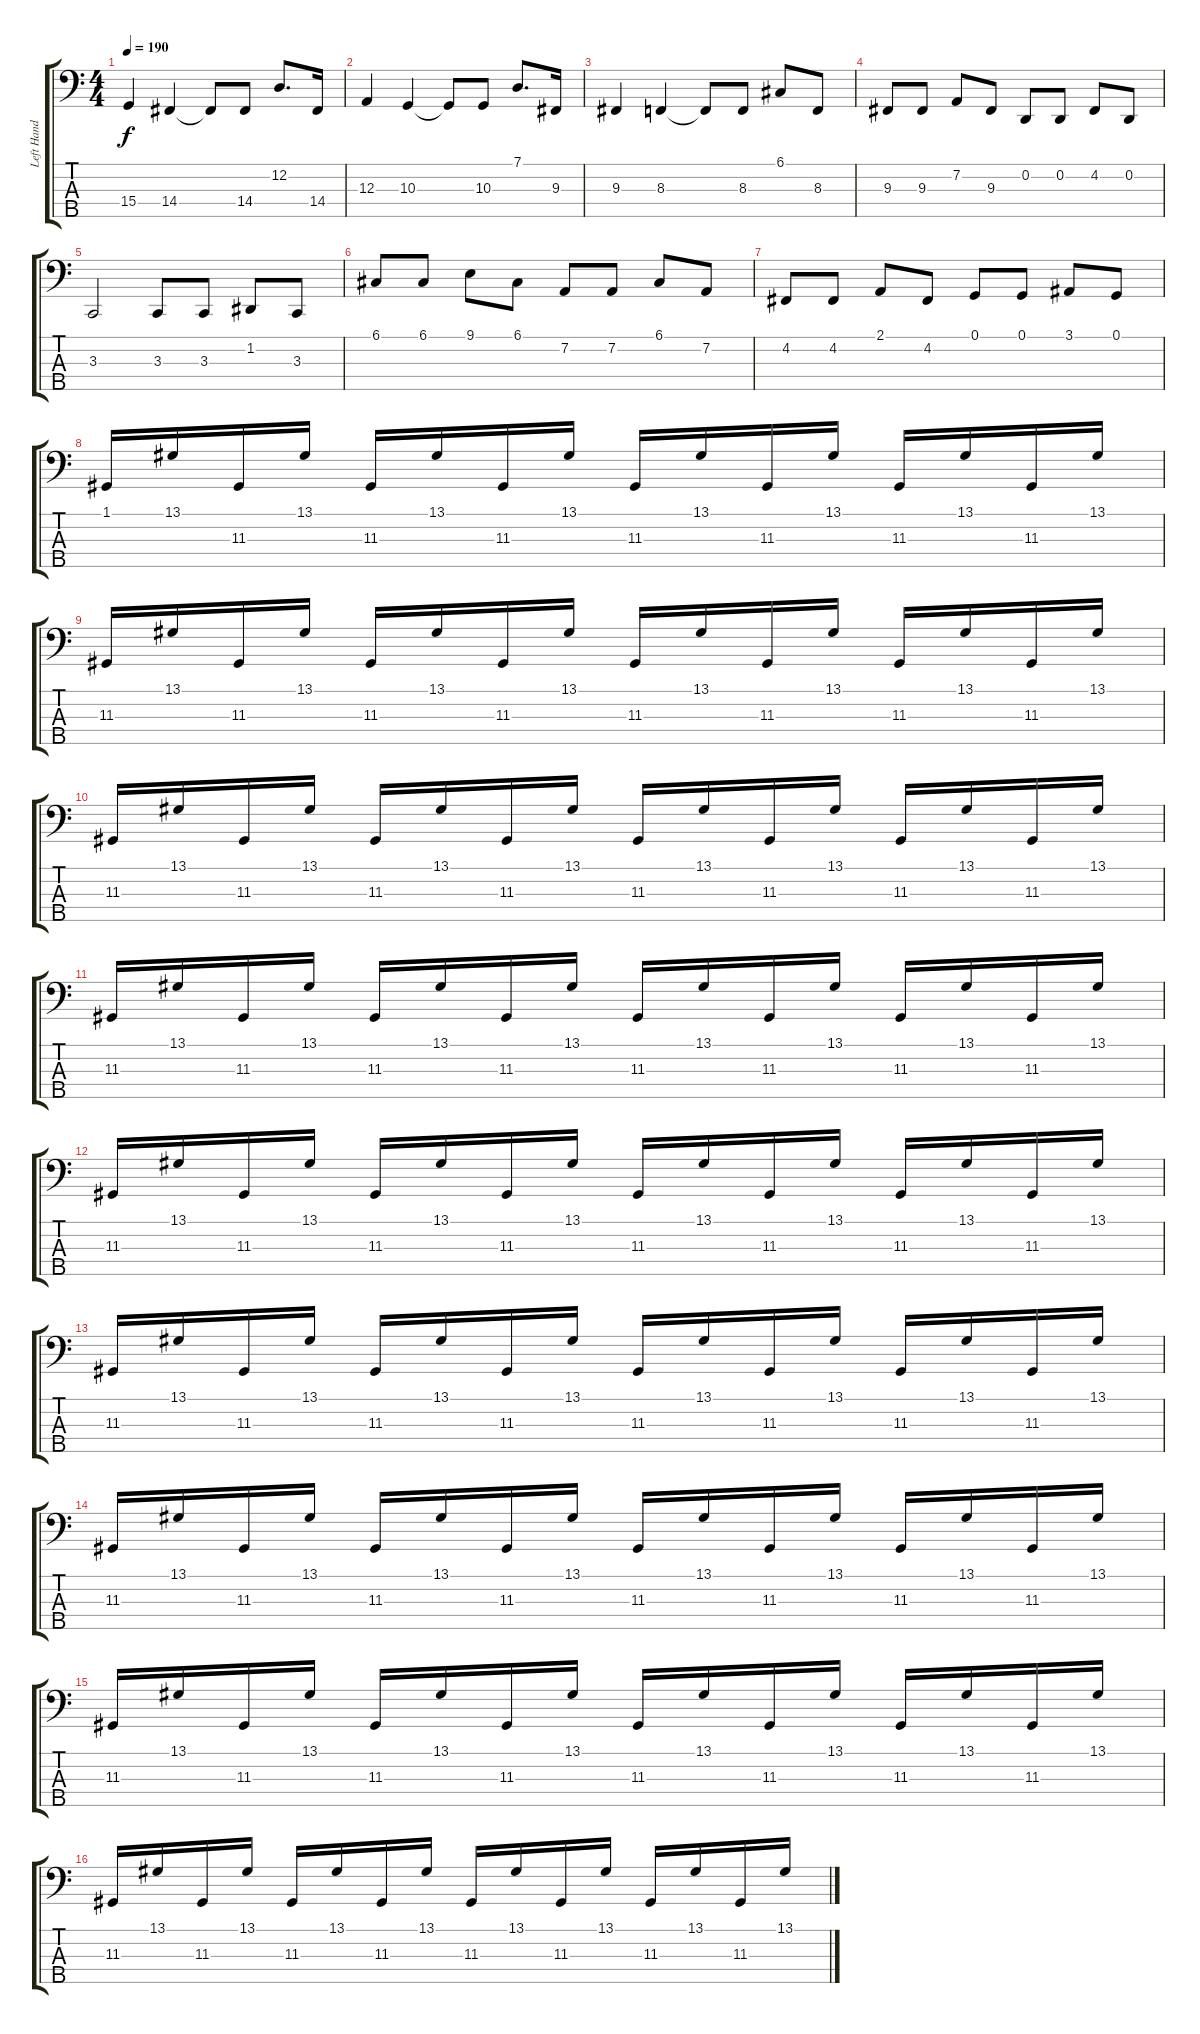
\track ("Left Hand" "Left Hand") {instrument acousticgrandpiano}
\staff {score tabs}
\tuning (G2 D2 A1 E1 B0) {hide}
\ts (4 4)
\tempo 190
\clef f4
\ks c
15.4.4{dy f} 14.4.4 14.4{t}.8 14.4.8 12.2.8{d} 14.4.16 |
12.3.4 10.3.4 10.3{t}.8 10.3.8 7.1.8{d} 9.3.16 |
9.3.4 8.3.4 8.3{t}.8 8.3.8 6.1.8 8.3.8 |
9.3.8 9.3.8 7.2.8 9.3.8 0.2.8 0.2.8 4.2.8 0.2.8 |
3.3.2 3.3.8 3.3.8 1.2.8 3.3.8 |
6.1.8 6.1.8 9.1.8 6.1.8 7.2.8 7.2.8 6.1.8 7.2.8 |
4.2.8 4.2.8 2.1.8 4.2.8 0.1.8 0.1.8 3.1.8 0.1.8 |
1.1.16 13.1.16 11.3.16 13.1.16 11.3.16 13.1.16 11.3.16 13.1.16 11.3.16 13.1.16 11.3.16 13.1.16 11.3.16 13.1.16 11.3.16 13.1.16 |
11.3.16 13.1.16 11.3.16 13.1.16 11.3.16 13.1.16 11.3.16 13.1.16 11.3.16 13.1.16 11.3.16 13.1.16 11.3.16 13.1.16 11.3.16 13.1.16 |
11.3.16 13.1.16 11.3.16 13.1.16 11.3.16 13.1.16 11.3.16 13.1.16 11.3.16 13.1.16 11.3.16 13.1.16 11.3.16 13.1.16 11.3.16 13.1.16 |
11.3.16 13.1.16 11.3.16 13.1.16 11.3.16 13.1.16 11.3.16 13.1.16 11.3.16 13.1.16 11.3.16 13.1.16 11.3.16 13.1.16 11.3.16 13.1.16 |
11.3.16 13.1.16 11.3.16 13.1.16 11.3.16 13.1.16 11.3.16 13.1.16 11.3.16 13.1.16 11.3.16 13.1.16 11.3.16 13.1.16 11.3.16 13.1.16 |
11.3.16 13.1.16 11.3.16 13.1.16 11.3.16 13.1.16 11.3.16 13.1.16 11.3.16 13.1.16 11.3.16 13.1.16 11.3.16 13.1.16 11.3.16 13.1.16 |
11.3.16 13.1.16 11.3.16 13.1.16 11.3.16 13.1.16 11.3.16 13.1.16 11.3.16 13.1.16 11.3.16 13.1.16 11.3.16 13.1.16 11.3.16 13.1.16 |
11.3.16 13.1.16 11.3.16 13.1.16 11.3.16 13.1.16 11.3.16 13.1.16 11.3.16 13.1.16 11.3.16 13.1.16 11.3.16 13.1.16 11.3.16 13.1.16 |
11.3.16 13.1.16 11.3.16 13.1.16 11.3.16 13.1.16 11.3.16 13.1.16 11.3.16 13.1.16 11.3.16 13.1.16 11.3.16 13.1.16 11.3.16 13.1.16
